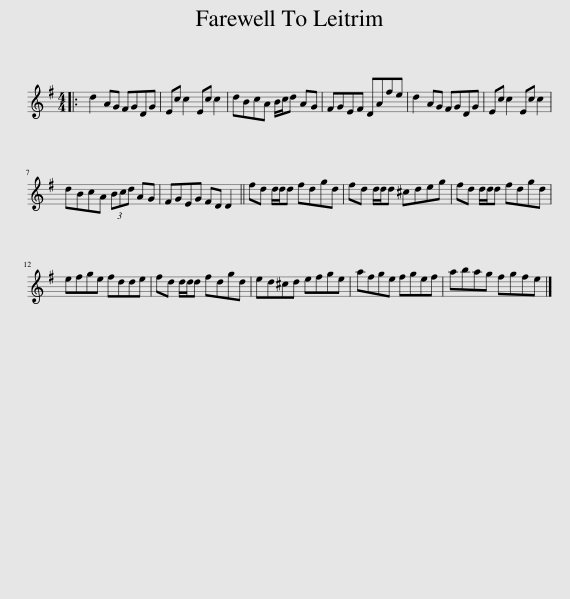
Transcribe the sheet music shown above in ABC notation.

X:1
L:1/8
M:4/4
I:linebreak $
K:G
V:1 treble
V:1
|: d2 AG FGDG | Ec c2 Ec c2 | dBcA B/c/d AG | FGEF DAfe | d2 AG FGDG | %5
 Ec c2 Ec c2 |$ dBcA (3Bcd AG | FGEG FD D2 || fd d/d/d fdgd | fd d/d/d ^cdeg | %10
 fd d/d/d fdgd |$ efge fdde | fd d/d/d fdgd | ed^cd efge | afge fgef | %15
 abag fgfe |] %16
